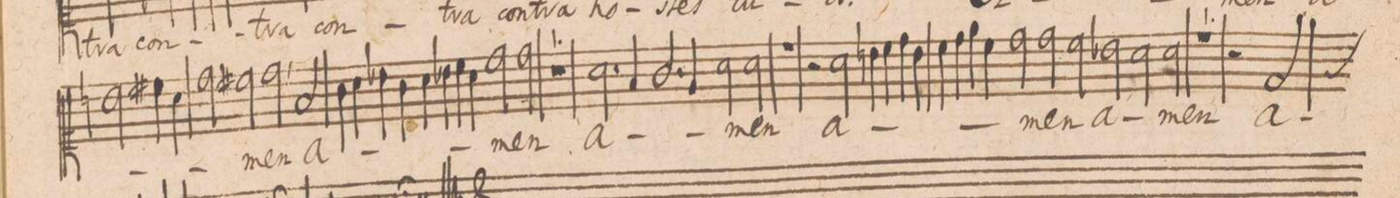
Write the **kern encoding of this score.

**kern	**text
*I"CANTVS.	*
*clefC1	*
*k[]	*
*met(C|)	*
*M2/1	*
2bn\	.
4cc#X\	.
4a\	.
=69-	=69-
2dd\	.
2cc#X\	.
2dd,\	-men
2f/	a-
=70-	=70-
4g\	.
4a\	.
4b-X\	.
4g\	.
4a\	.
4b-X\	.
4ccny\	.
4a\	.
=71-	=71-
2dd\	.
2dd\	-men
1r	.
=72-	=72-
2.a\	a-
4f/	.
2.g/	.
4e/	.
=73-	=73-
2a\	.
2a\	-men
1rdd	.
=74-	=74-
2r	.
2a\	a-
4bn\	.
4cc\	.
4dd\	.
4b\	.
=75-	=75-
4cc\	.
4dd\	.
4ee\	.
4cc\	.
2dd\	.
2dd\	-men
=76-	=76-
2cc\	a-
2b-X\	.
2a\	.
2a\	-men
=77-	=77-
1rdd	.
2r	.
*custos:e	*
2d/	a-
=78-	=78-
*-	*-
